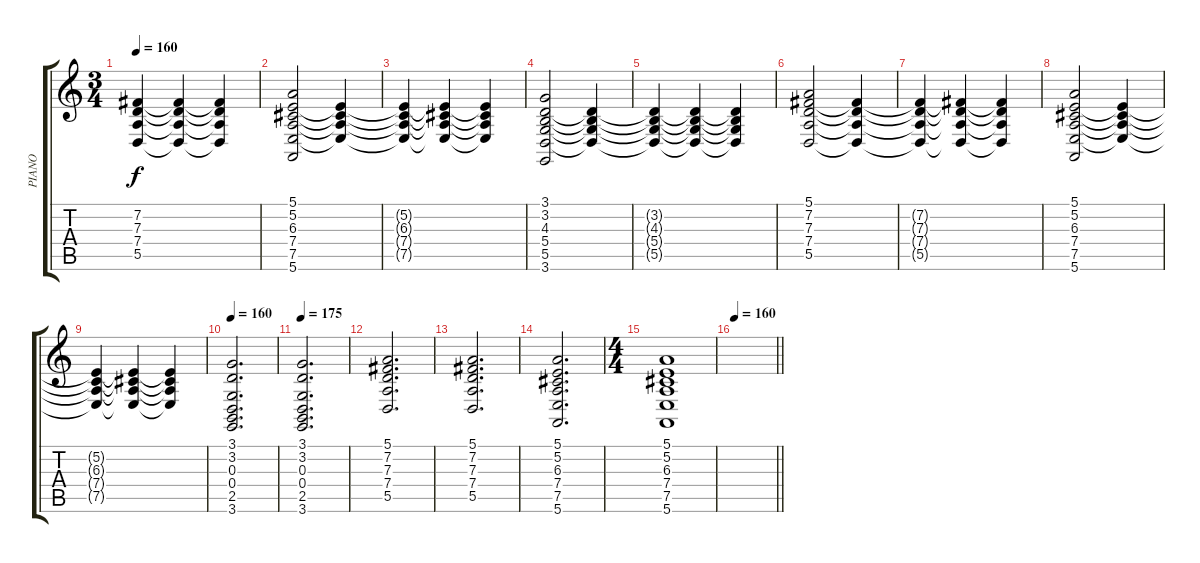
\track ("PIANO" "PIANO") {instrument acousticgrandpiano}
\staff {score tabs}
\tuning (E4 B3 G3 D3 A2 E2) {hide}
\ts (3 4)
\tempo 160
\clef g2
\ks c
(7.2{t} 7.3{t} 7.4{t} 5.5{t}).4{dy f} (7.2{t} 7.3{t} 7.4{t} 5.5{t}).4 (7.2{t} 7.3{t} 7.4{t} 5.5{t}).4 |
(5.1 5.2 6.3 7.4 7.5 5.6).2 (5.2{t} 6.3{t} 7.4{t} 7.5{t}).4 |
(5.2{t} 6.3{t} 7.4{t} 7.5{t}).4 (5.2{t} 6.3{t} 7.4{t} 7.5{t}).4 (5.2{t} 6.3{t} 7.4{t} 7.5{t}).4 |
(3.1 3.2 4.3 5.4 5.5 3.6).2 (3.2{t} 4.3{t} 5.4{t} 5.5{t}).4 |
(3.2{t} 4.3{t} 5.4{t} 5.5{t}).4 (3.2{t} 4.3{t} 5.4{t} 5.5{t}).4 (3.2{t} 4.3{t} 5.4{t} 5.5{t}).4 |
(5.1 7.2 7.3 7.4 5.5).2 (7.2{t} 7.3{t} 7.4{t} 5.5{t}).4 |
(7.2{t} 7.3{t} 7.4{t} 5.5{t}).4 (7.2{t} 7.3{t} 7.4{t} 5.5{t}).4 (7.2{t} 7.3{t} 7.4{t} 5.5{t}).4 |
(5.1 5.2 6.3 7.4 7.5 5.6).2 (5.2{t} 6.3{t} 7.4{t} 7.5{t}).4 |
(5.2{t} 6.3{t} 7.4{t} 7.5{t}).4 (5.2{t} 6.3{t} 7.4{t} 7.5{t}).4 (5.2{t} 6.3{t} 7.4{t} 7.5{t}).4 |
\tempo 160
(3.1 3.2 0.3 0.4 2.5 3.6).2{d} |
\tempo 175
(3.1 3.2 0.3 0.4 2.5 3.6).2{d} |
(5.1 7.2 7.3 7.4 5.5).2{d} |
(5.1 7.2 7.3 7.4 5.5).2{d} |
(5.1 5.2 6.3 7.4 7.5 5.6).2{d} |
\ts (4 4)
(5.1 5.2 6.3 7.4 7.5 5.6).1 |
\tempo 160
\barLineRight lightlight
